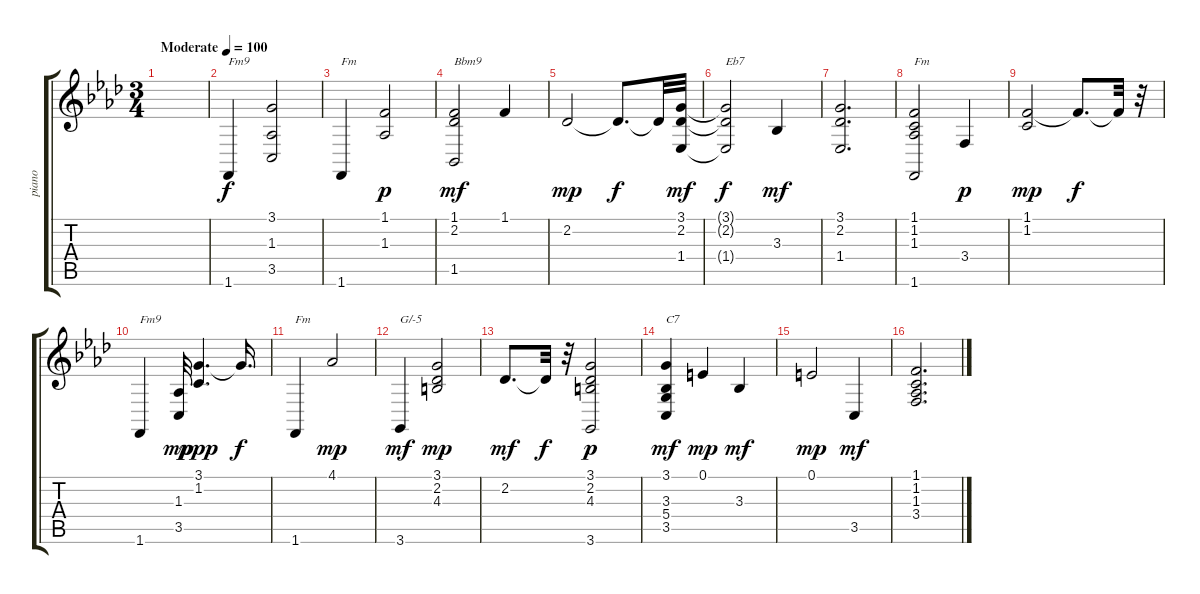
\track ("piano" "piano") {instrument acousticgrandpiano}
\staff {score tabs}
\tuning (E4 B3 G3 D3 A2 E2) {hide}
\ts (3 4)
\tempo (100 "Moderate")
\clef g2
\ks fminor
|
1.6.4{txt "Fm9"} (3.1 1.3 3.5).2 |
1.6.4{txt "Fm"} (1.1 1.3).2{dy p} |
(1.1 2.2 1.5).2{txt "Bbm9" dy mf} 1.1.4 |
2.2.2{dy mp} 2.2{t}.8{d dy f} 2.2{t}.32 (3.1 2.2 1.4).32{dy mf} |
(3.1{t} 2.2{t} 1.4{t}).2{txt "Eb7" dy f} 3.3.4{dy mf} |
(3.1 2.2 1.4).2{d} |
(1.1 1.2 1.3 1.6).2{txt "Fm"} 3.4.4{dy p} |
(1.1 1.2).2{dy mp} 1.1{t}.8{d dy f} 1.1{t}.32 r.32 |
1.6.4{txt "Fm9"} (1.3 3.5).32{dy mp} (3.1 1.2).4{d dy ppp} 3.1{t}.16{d dy f} |
1.6.4{txt "Fm"} 4.1.2{dy mp} |
3.6.4{txt "G/-5" dy mf} (3.1 2.2 4.3).2{dy mp} |
2.2.8{d dy mf} 2.2{t}.32{dy f} r.32 (3.1 2.2 4.3 3.6).2{dy p} |
(3.1 3.3 5.4 3.5).4{txt "C7" dy mf} 0.1.4{dy mp} 3.3.4{dy mf} |
0.1.2{dy mp} 3.5.4{dy mf} |
(1.1 1.2 1.3 3.4).2{d}
